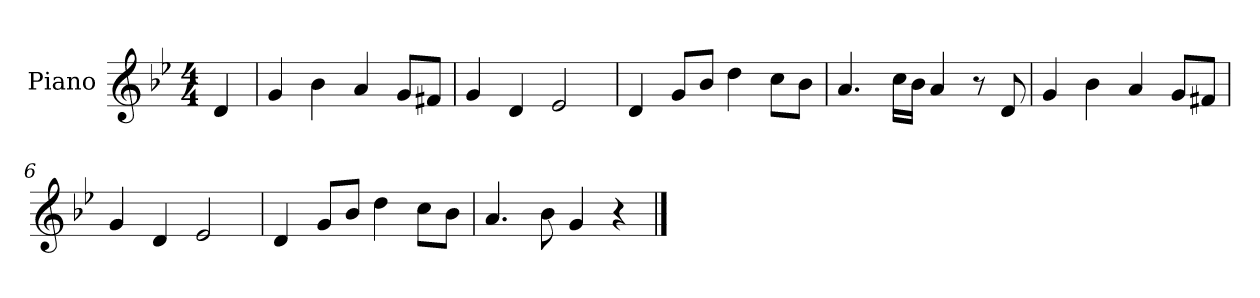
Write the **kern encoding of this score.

**kern
*part1
*staff1
*I"Piano
*I'Pno.
*clefG2
*k[b-e-]
*M4/4
*MM120
=
4d/
=1
4g/
4b-\
4a/
8g/L
8f#X/J
=2
4g/
4d/
2e-/
=3
4d/
8g/L
8b-/J
4dd\
8cc\L
8b-\J
=4
4.a/
16cc\LL
16b-\JJ
4a/
8r
8d/
=5
4g/
4b-\
4a/
8g/L
8f#X/J
=6
4g/
4d/
2e-/
=7
4d/
8g/L
8b-/J
4dd\
8cc\L
8b-\J
!!LO:LB:g=z
=8
4.a/
8b-\
4g/
4r
==
*-
